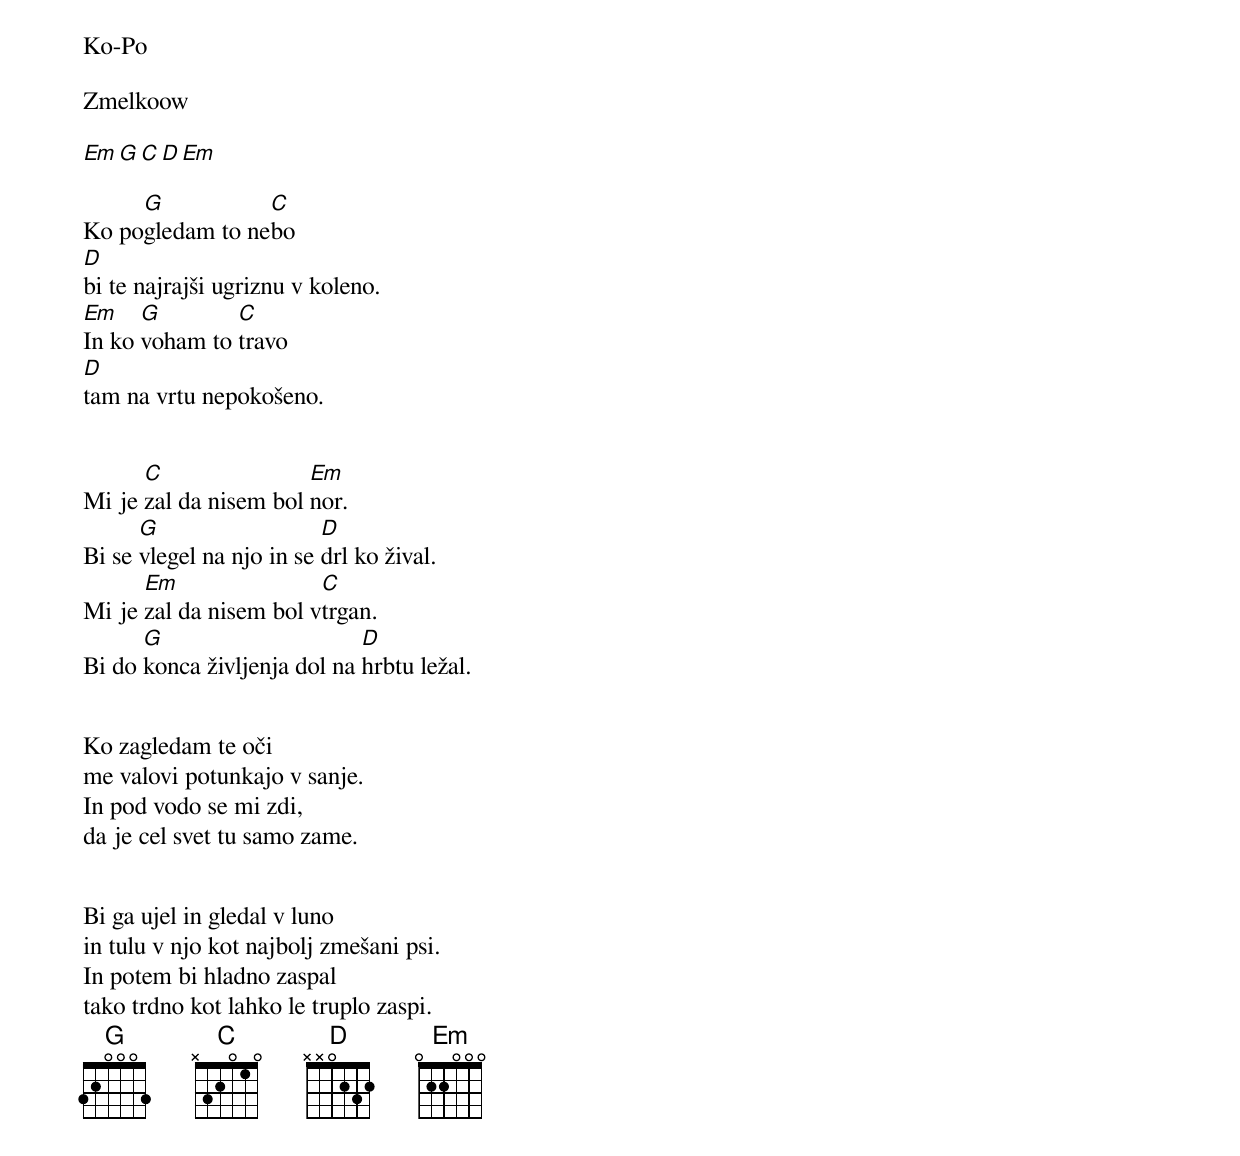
Ko-Po

Zmelkoow

[Em G C D Em]

Ko po[G]gledam to ne[C]bo
[D]bi te najrajši ugriznu v koleno.
[Em]In ko [G]voham to [C]travo
[D]tam na vrtu nepokošeno.


Mi je [C]zal da nisem bol [Em]nor.
Bi se [G]vlegel na njo in se [D]drl ko žival.
Mi je [Em]zal da nisem bol v[C]trgan.
Bi do [G]konca življenja dol na [D]hrbtu ležal.


Ko zagledam te oči
me valovi potunkajo v sanje.
In pod vodo se mi zdi,
da je cel svet tu samo zame.


Bi ga ujel in gledal v luno
in tulu v njo kot najbolj zmešani psi.
In potem bi hladno zaspal
tako trdno kot lahko le truplo zaspi.
